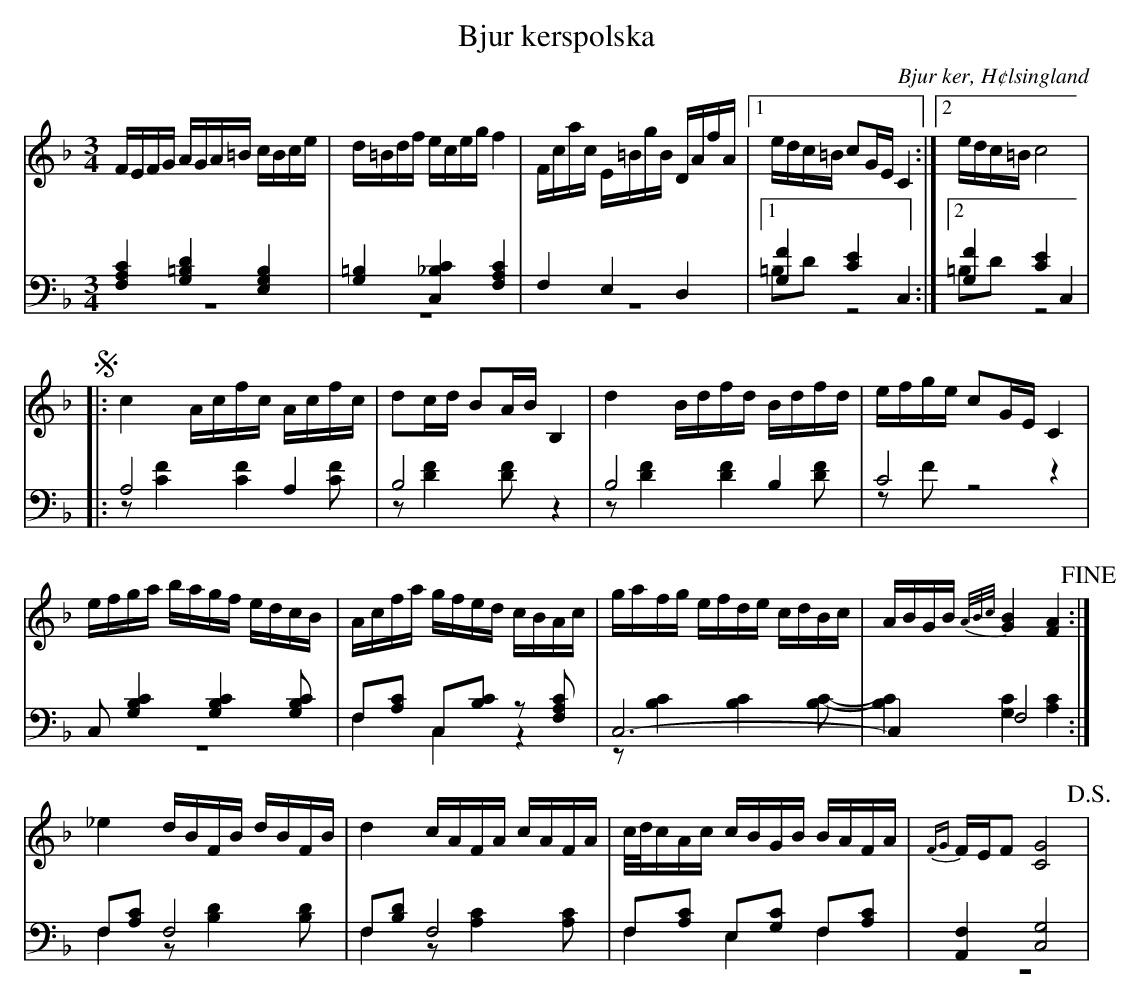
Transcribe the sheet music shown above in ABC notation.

X:1
T: Bjur kerspolska
O: Bjur ker, H¢lsingland
M: 3/4
L: 1/16
K: F
V:1
V:2
V:3 merge
V:1
FEFG AGA=B cBce|d=Bdf eceg f4|Fcac E=BgB DAfA|1 edc=B c2GE C4:|2 edc=B c8 |
!segno! |:c4 Acfc Acfc|d2cd B2AB B,4|d4 Bdfd Bdfd|efge c2GE C4|
efga bagf edcB|Acfa gfed cBAc|gafg efde cdBc|ABGB {A/B/c/}[G4B4] [F4A4] !fine!:|
_e4 dBFB dBFB|d4 cAFA cAFA|c/d/cAc cBGB BAFA|{FG}FEF2 [C8G8] !D.S.!|
V:2 clef=bass
[F,4A,4C4] [G,4=B,4D4] [E,4G,4B,4]|[G,4=B,4] [C,4_B,4C4] [F,4A,4C4]|F,4 E,4 D,4|1 [G,4F4] [C4E4] C,4:|2 [G,4F4] [C4E4] C,4 |
|:A,8 A,4|B,8 z4|B,8  B,4|C8 z4|
C,2 [G,4B,4C4] [G,4B,4C4] [G,2B,2C2]|F,2[A,2C2] C,2[B,2C2] z2 [F,2A,2C2]|C,12-|C,4 F,8:|
F,2[A,2C2] F,8|F,2[B,2D2] F,8|F,2[A,2C2] E,2[G,2C2] F,2[A,2C2]|[A,,4F,4] [C,8G,8] |
V:3 clef=bass
z12|z12|z12|1 =B,2D2 z8:|2 =B,2D2 z8|
|:z2 [C4F4] [C4F4] [C2F2]|z2 [D4F4] [D2F2] z4|z2 [D4F4] [D4F4] [D2F2]|z2 F2 z8|
z12|F,4 C,4 z4|z2 [B,4C4] [B,4C4] [B,2C2]-|[B,4C4] [G,4C4] [A,4C4]:|
F,4 z2 [B,4D4] [B,2D2]|F,4 z2 [A,4C4] [A,2C2]|F,4 E,4 F,4|z12|
